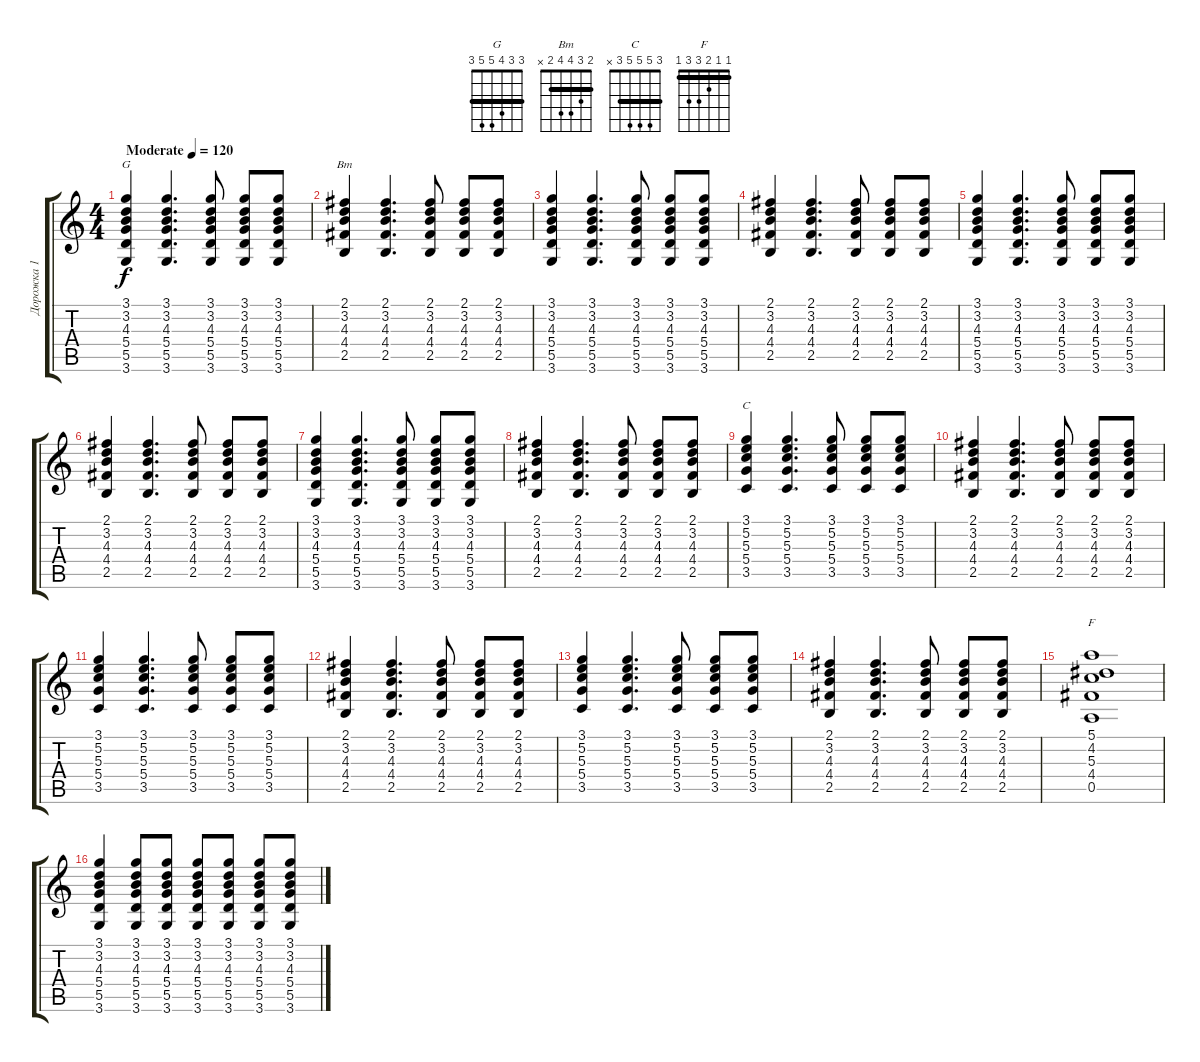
\track ("Дорожка 1" "Дорожка 1") {instrument acousticguitarsteel}
\staff {score tabs}
\tuning (E4 B3 G3 D3 A2 E2) {hide}
\chord ("G" 3 3 4 5 5 3) {barre 3}
\chord ("Bm" 2 3 4 4 2 x) {barre 2}
\chord ("C" 3 5 5 5 3 x) {barre 3}
\chord ("F" 1 1 2 3 3 1) {barre 1}
\ts (4 4)
\tempo (120 "Moderate")
\clef g2
\ks c
(3.1 3.2 4.3 5.4 5.5 3.6).4{ch "G" dy f instrument acousticguitarsteel} (3.1 3.2 4.3 5.4 5.5 3.6).4{d} (3.1 3.2 4.3 5.4 5.5 3.6).8 (3.1 3.2 4.3 5.4 5.5 3.6).8 (3.1 3.2 4.3 5.4 5.5 3.6).8 |
(2.1 3.2 4.3 4.4 2.5).4{ch "Bm"} (2.1 3.2 4.3 4.4 2.5).4{d} (2.1 3.2 4.3 4.4 2.5).8 (2.1 3.2 4.3 4.4 2.5).8 (2.1 3.2 4.3 4.4 2.5).8 |
(3.1 3.2 4.3 5.4 5.5 3.6).4 (3.1 3.2 4.3 5.4 5.5 3.6).4{d} (3.1 3.2 4.3 5.4 5.5 3.6).8 (3.1 3.2 4.3 5.4 5.5 3.6).8 (3.1 3.2 4.3 5.4 5.5 3.6).8 |
(2.1 3.2 4.3 4.4 2.5).4 (2.1 3.2 4.3 4.4 2.5).4{d} (2.1 3.2 4.3 4.4 2.5).8 (2.1 3.2 4.3 4.4 2.5).8 (2.1 3.2 4.3 4.4 2.5).8 |
(3.1 3.2 4.3 5.4 5.5 3.6).4 (3.1 3.2 4.3 5.4 5.5 3.6).4{d} (3.1 3.2 4.3 5.4 5.5 3.6).8 (3.1 3.2 4.3 5.4 5.5 3.6).8 (3.1 3.2 4.3 5.4 5.5 3.6).8 |
(2.1 3.2 4.3 4.4 2.5).4 (2.1 3.2 4.3 4.4 2.5).4{d} (2.1 3.2 4.3 4.4 2.5).8 (2.1 3.2 4.3 4.4 2.5).8 (2.1 3.2 4.3 4.4 2.5).8 |
(3.1 3.2 4.3 5.4 5.5 3.6).4 (3.1 3.2 4.3 5.4 5.5 3.6).4{d} (3.1 3.2 4.3 5.4 5.5 3.6).8 (3.1 3.2 4.3 5.4 5.5 3.6).8 (3.1 3.2 4.3 5.4 5.5 3.6).8 |
(2.1 3.2 4.3 4.4 2.5).4 (2.1 3.2 4.3 4.4 2.5).4{d} (2.1 3.2 4.3 4.4 2.5).8 (2.1 3.2 4.3 4.4 2.5).8 (2.1 3.2 4.3 4.4 2.5).8 |
(3.1 5.2 5.3 5.4 3.5).4{ch "C"} (3.1 5.2 5.3 5.4 3.5).4{d} (3.1 5.2 5.3 5.4 3.5).8 (3.1 5.2 5.3 5.4 3.5).8 (3.1 5.2 5.3 5.4 3.5).8 |
(2.1 3.2 4.3 4.4 2.5).4 (2.1 3.2 4.3 4.4 2.5).4{d} (2.1 3.2 4.3 4.4 2.5).8 (2.1 3.2 4.3 4.4 2.5).8 (2.1 3.2 4.3 4.4 2.5).8 |
(3.1 5.2 5.3 5.4 3.5).4 (3.1 5.2 5.3 5.4 3.5).4{d} (3.1 5.2 5.3 5.4 3.5).8 (3.1 5.2 5.3 5.4 3.5).8 (3.1 5.2 5.3 5.4 3.5).8 |
(2.1 3.2 4.3 4.4 2.5).4 (2.1 3.2 4.3 4.4 2.5).4{d} (2.1 3.2 4.3 4.4 2.5).8 (2.1 3.2 4.3 4.4 2.5).8 (2.1 3.2 4.3 4.4 2.5).8 |
(3.1 5.2 5.3 5.4 3.5).4 (3.1 5.2 5.3 5.4 3.5).4{d} (3.1 5.2 5.3 5.4 3.5).8 (3.1 5.2 5.3 5.4 3.5).8 (3.1 5.2 5.3 5.4 3.5).8 |
(2.1 3.2 4.3 4.4 2.5).4 (2.1 3.2 4.3 4.4 2.5).4{d} (2.1 3.2 4.3 4.4 2.5).8 (2.1 3.2 4.3 4.4 2.5).8 (2.1 3.2 4.3 4.4 2.5).8 |
(5.1 4.2 5.3 4.4 0.5).1{ch "F"} |
(3.1 3.2 4.3 5.4 5.5 3.6).4 (3.1 3.2 4.3 5.4 5.5 3.6).8 (3.1 3.2 4.3 5.4 5.5 3.6).8 (3.1 3.2 4.3 5.4 5.5 3.6).8 (3.1 3.2 4.3 5.4 5.5 3.6).8 (3.1 3.2 4.3 5.4 5.5 3.6).8 (3.1 3.2 4.3 5.4 5.5 3.6).8
